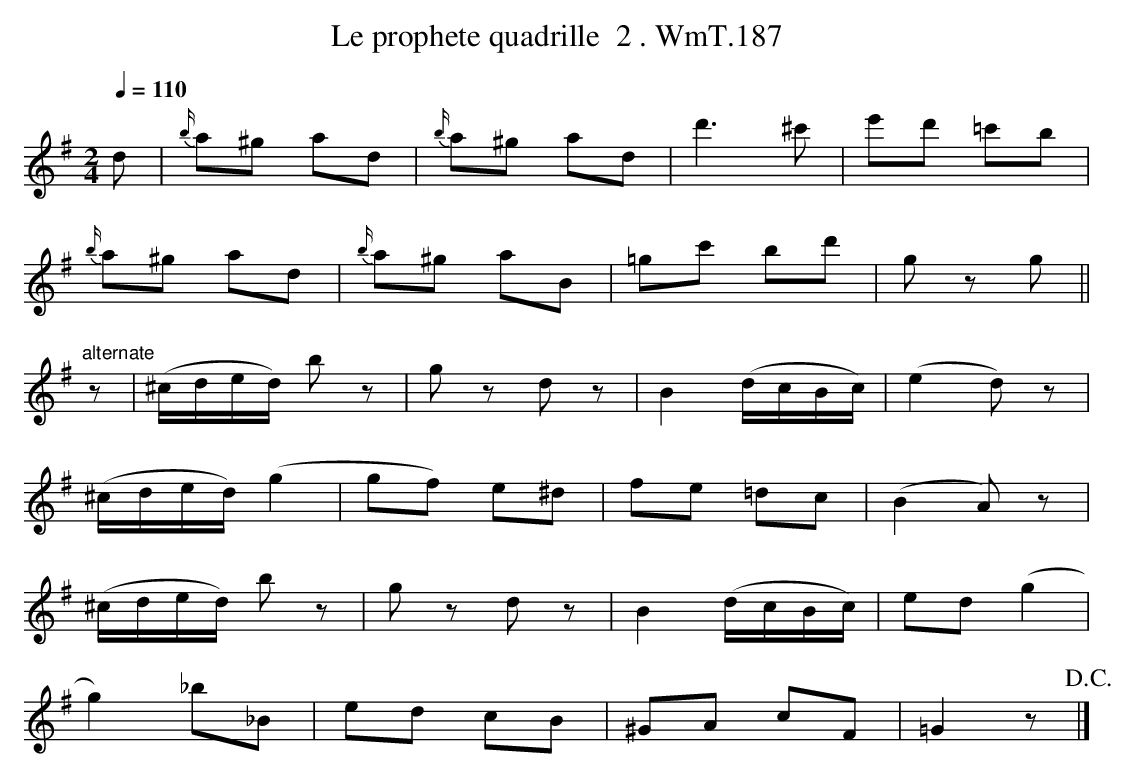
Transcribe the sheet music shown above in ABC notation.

X:1
T:Le prophete quadrille  2 . WmT.187
M:2/4
L:1/8
Q:1/4=110
K:G
d|{b/}a^g ad|{b/}a^g ad|d'3^c'|e'd' =c'b|
{b/}a^g ad|{b/}a^g aB|=gc' bd'|gz g||
"^alternate"
z|(^c/d/e/d/) bz|gz dz|B2 (d/c/B/c/)|(e2 d)z|
(^c/d/e/d/)(g2|gf) e^d|fe =dc|(B2 A)z|
(^c/d/e/d/) bz|gz dz|B2 (d/c/B/c/)|ed (g2|
g2) _b_B|ed cB|^GA cF|=G2 z!D.C.!|]
